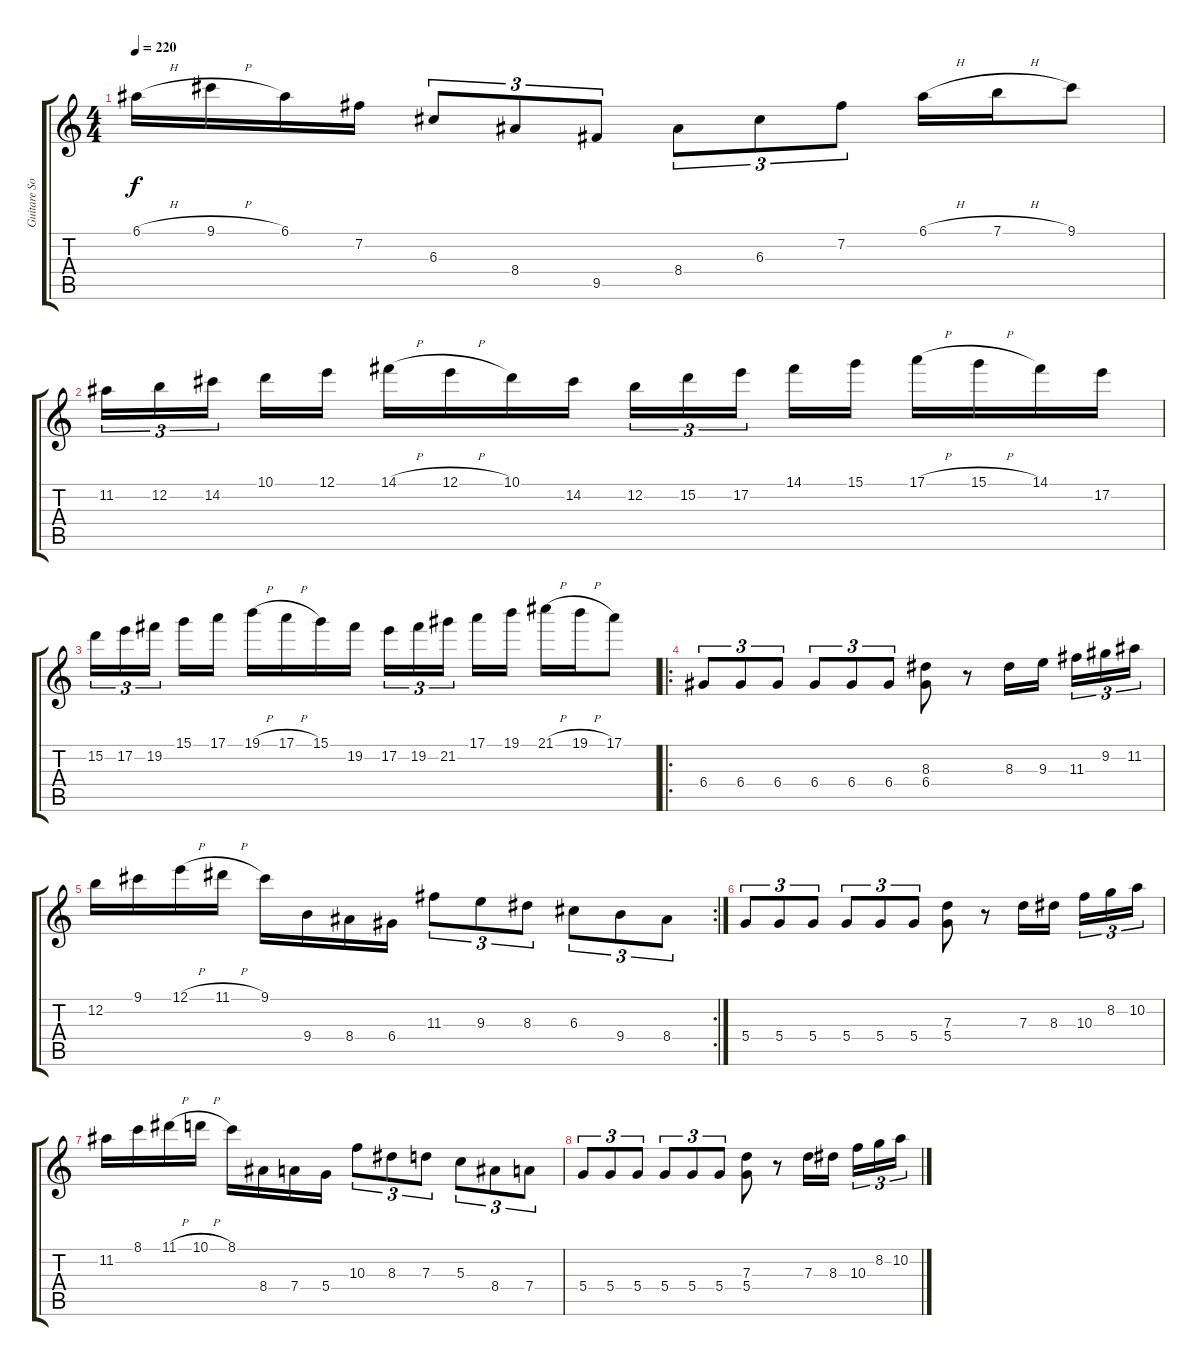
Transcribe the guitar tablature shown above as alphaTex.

\track ("Guitare Solo" "Guitare So") {instrument distortionguitar}
\staff {score tabs}
\tuning (E4 B3 G3 D3 A2 E2) {hide}
\ts (4 4)
\tempo 220
\clef g2
\ks c
6.1{h}.16{dy f} 9.1{h}.16 6.1.16 7.2.16 6.3.8{tu (3 2)} 8.4.8{tu (3 2)} 9.5.8{tu (3 2)} 8.4.8{tu (3 2)} 6.3.8{tu (3 2)} 7.2.8{tu (3 2)} 6.1{h}.16 7.1{h}.16 9.1.8 |
11.2.16{tu (3 2)} 12.2.16{tu (3 2)} 14.2.16{tu (3 2)} 10.1.16 12.1.16 14.1{h}.16 12.1{h}.16 10.1.16 14.2.16 12.2.16{tu (3 2)} 15.2.16{tu (3 2)} 17.2.16{tu (3 2)} 14.1.16 15.1.16 17.1{h}.16 15.1{h}.16 14.1.16 17.2.16 |
15.2.16{tu (3 2)} 17.2.16{tu (3 2)} 19.2.16{tu (3 2)} 15.1.16 17.1.16 19.1{h}.16 17.1{h}.16 15.1.16 19.2.16 17.2.16{tu (3 2)} 19.2.16{tu (3 2)} 21.2.16{tu (3 2)} 17.1.16 19.1.16 21.1{h}.16 19.1{h}.16 17.1.8 |
\ro
6.4.8{tu (3 2)} 6.4.8{tu (3 2)} 6.4.8{tu (3 2)} 6.4.8{tu (3 2)} 6.4.8{tu (3 2)} 6.4.8{tu (3 2)} (8.3 6.4).8 r.8 8.3.16 9.3.16 11.3.16{tu (3 2)} 9.2.16{tu (3 2)} 11.2.16{tu (3 2)} |
\rc 2
12.2.16 9.1.16 12.1{h}.16 11.1{h}.16 9.1.16 9.4.16 8.4.16 6.4.16 11.3.8{tu (3 2)} 9.3.8{tu (3 2)} 8.3.8{tu (3 2)} 6.3.8{tu (3 2)} 9.4.8{tu (3 2)} 8.4.8{tu (3 2)} |
5.4.8{tu (3 2)} 5.4.8{tu (3 2)} 5.4.8{tu (3 2)} 5.4.8{tu (3 2)} 5.4.8{tu (3 2)} 5.4.8{tu (3 2)} (7.3 5.4).8 r.8 7.3.16 8.3.16 10.3.16{tu (3 2)} 8.2.16{tu (3 2)} 10.2.16{tu (3 2)} |
11.2.16 8.1.16 11.1{h}.16 10.1{h}.16 8.1.16 8.4.16 7.4.16 5.4.16 10.3.8{tu (3 2)} 8.3.8{tu (3 2)} 7.3.8{tu (3 2)} 5.3.8{tu (3 2)} 8.4.8{tu (3 2)} 7.4.8{tu (3 2)} |
5.4.8{tu (3 2)} 5.4.8{tu (3 2)} 5.4.8{tu (3 2)} 5.4.8{tu (3 2)} 5.4.8{tu (3 2)} 5.4.8{tu (3 2)} (7.3 5.4).8 r.8 7.3.16 8.3.16 10.3.16{tu (3 2)} 8.2.16{tu (3 2)} 10.2.16{tu (3 2)}
